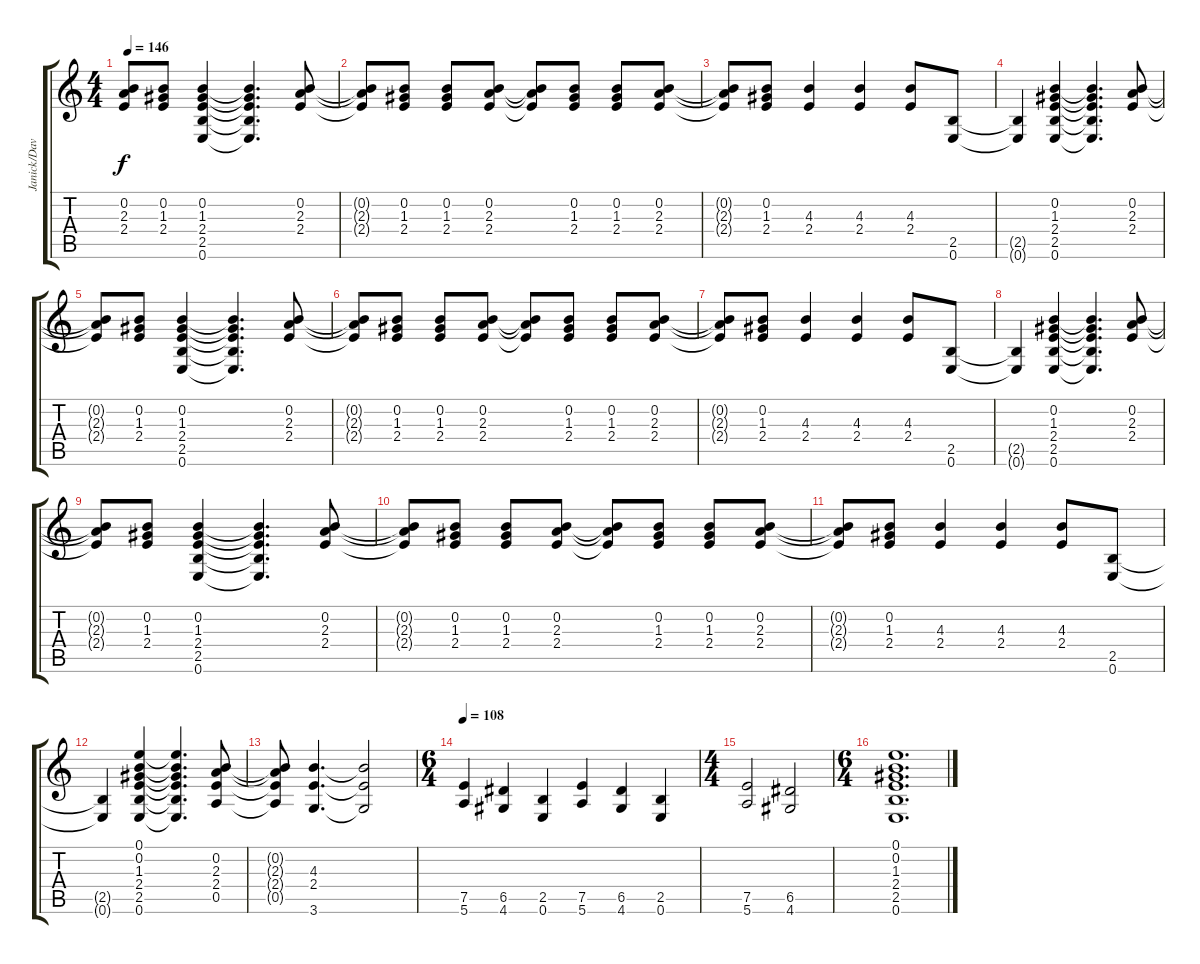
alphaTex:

\track ("Janick/Dave" "Janick/Dav") {instrument distortionguitar}
\staff {score tabs}
\tuning (E4 B3 G3 D3 A2 E2) {hide}
\ts (4 4)
\tempo 146
\clef g2
\ks c
(0.2{t} 2.3{t} 2.4{t}).8{dy f} (0.2 1.3 2.4).8 (0.2 1.3 2.4 2.5 0.6).4 (0.2{t} 1.3{t} 2.4{t} 2.5{t} 0.6{t}).4{d} (0.2 2.3 2.4).8 |
(0.2{t} 2.3{t} 2.4{t}).8 (0.2 1.3 2.4).8 (0.2 1.3 2.4).8 (0.2 2.3 2.4).8 (0.2{t} 2.3{t} 2.4{t}).8 (0.2 1.3 2.4).8 (0.2 1.3 2.4).8 (0.2 2.3 2.4).8 |
(0.2{t} 2.3{t} 2.4{t}).8 (0.2 1.3 2.4).8 (4.3 2.4).4 (4.3 2.4).4 (4.3 2.4).8 (2.5 0.6).8 |
(2.5{t} 0.6{t}).4 (0.2 1.3 2.4 2.5 0.6).4 (0.2{t} 1.3{t} 2.4{t} 2.5{t} 0.6{t}).4{d} (0.2 2.3 2.4).8 |
(0.2{t} 2.3{t} 2.4{t}).8 (0.2 1.3 2.4).8 (0.2 1.3 2.4 2.5 0.6).4 (0.2{t} 1.3{t} 2.4{t} 2.5{t} 0.6{t}).4{d} (0.2 2.3 2.4).8 |
(0.2{t} 2.3{t} 2.4{t}).8 (0.2 1.3 2.4).8 (0.2 1.3 2.4).8 (0.2 2.3 2.4).8 (0.2{t} 2.3{t} 2.4{t}).8 (0.2 1.3 2.4).8 (0.2 1.3 2.4).8 (0.2 2.3 2.4).8 |
(0.2{t} 2.3{t} 2.4{t}).8 (0.2 1.3 2.4).8 (4.3 2.4).4 (4.3 2.4).4 (4.3 2.4).8 (2.5 0.6).8 |
(2.5{t} 0.6{t}).4 (0.2 1.3 2.4 2.5 0.6).4 (0.2{t} 1.3{t} 2.4{t} 2.5{t} 0.6{t}).4{d} (0.2 2.3 2.4).8 |
(0.2{t} 2.3{t} 2.4{t}).8 (0.2 1.3 2.4).8 (0.2 1.3 2.4 2.5 0.6).4 (0.2{t} 1.3{t} 2.4{t} 2.5{t} 0.6{t}).4{d} (0.2 2.3 2.4).8 |
(0.2{t} 2.3{t} 2.4{t}).8 (0.2 1.3 2.4).8 (0.2 1.3 2.4).8 (0.2 2.3 2.4).8 (0.2{t} 2.3{t} 2.4{t}).8 (0.2 1.3 2.4).8 (0.2 1.3 2.4).8 (0.2 2.3 2.4).8 |
(0.2{t} 2.3{t} 2.4{t}).8 (0.2 1.3 2.4).8 (4.3 2.4).4 (4.3 2.4).4 (4.3 2.4).8 (2.5 0.6).8 |
(2.5{t} 0.6{t}).4 (0.1 0.2 1.3 2.4 2.5 0.6).4 (0.1{t} 0.2{t} 1.3{t} 2.4{t} 2.5{t} 0.6{t}).4{d} (0.2 2.3 2.4 0.5).8 |
(0.2{t} 2.3{t} 2.4{t} 0.5{t}).8 (4.3 2.4 3.6).4{d} (4.3{t} 2.4{t} 3.6{t}).2 |
\ts (6 4)
\tempo 108
(7.5 5.6).4 (6.5 4.6).4 (2.5 0.6).4 (7.5 5.6).4 (6.5 4.6).4 (2.5 0.6).4 |
\ts (4 4)
(7.5 5.6).2 (6.5 4.6).2 |
\ts (6 4)
(0.1 0.2 1.3 2.4 2.5 0.6).1{d}
